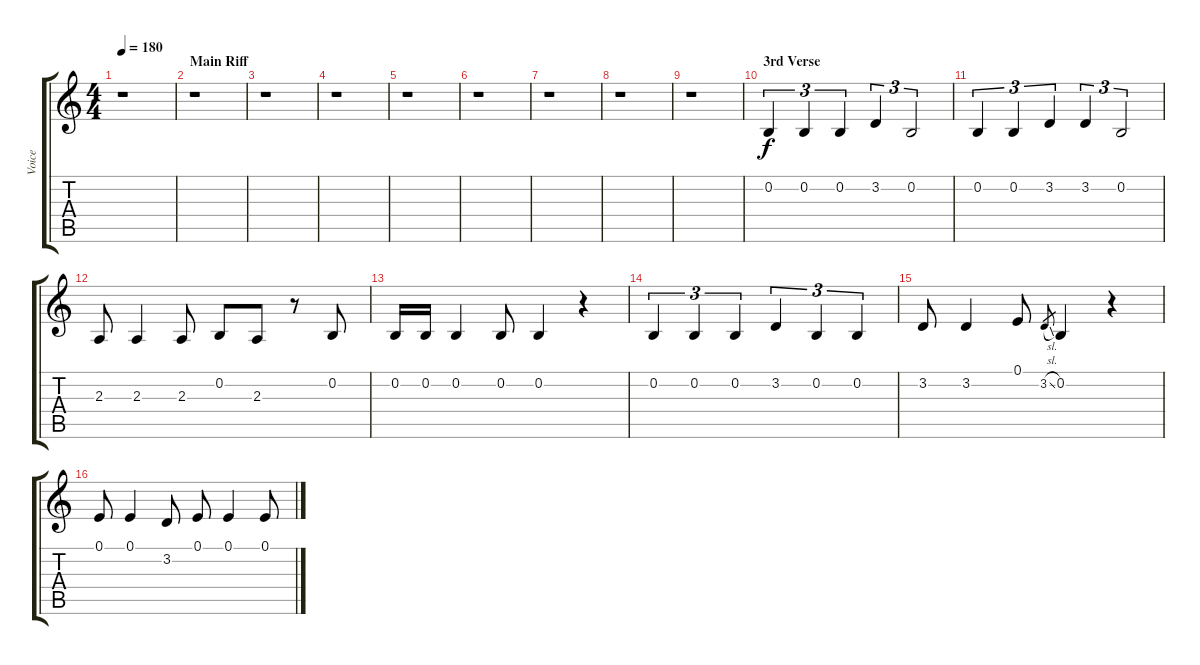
\track ("Voice" "Voice") {instrument lead6voice}
\staff {score tabs}
\tuning (E4 B3 G3 D3 A2 E2) {hide}
\ts (4 4)
\tempo 180
\clef g2
\ks c
r.1{dy f} |
\section ("" "Main Riff")
r.1 |
r.1 |
r.1 |
r.1 |
r.1 |
r.1 |
r.1 |
r.1 |
\section ("" "3rd Verse")
0.2.4{tu (3 2)} 0.2.4{tu (3 2)} 0.2.4{tu (3 2)} 3.2.4{tu (3 2)} 0.2.2{tu (3 2)} |
0.2.4{tu (3 2)} 0.2.4{tu (3 2)} 3.2.4{tu (3 2)} 3.2.4{tu (3 2)} 0.2.2{tu (3 2)} |
2.3.8 2.3.4 2.3.8 0.2.8 2.3.8 r.8 0.2.8 |
0.2.16 0.2.16 0.2.4 0.2.8 0.2.4 r.4 |
0.2.4{tu (3 2)} 0.2.4{tu (3 2)} 0.2.4{tu (3 2)} 3.2.4{tu (3 2)} 0.2.4{tu (3 2)} 0.2.4{tu (3 2)} |
3.2.8 3.2.4 0.1.8 3.2{sl}.8{gr} 0.2.4 r.4 |
0.1.8 0.1.4 3.2.8 0.1.8 0.1.4 0.1.8
